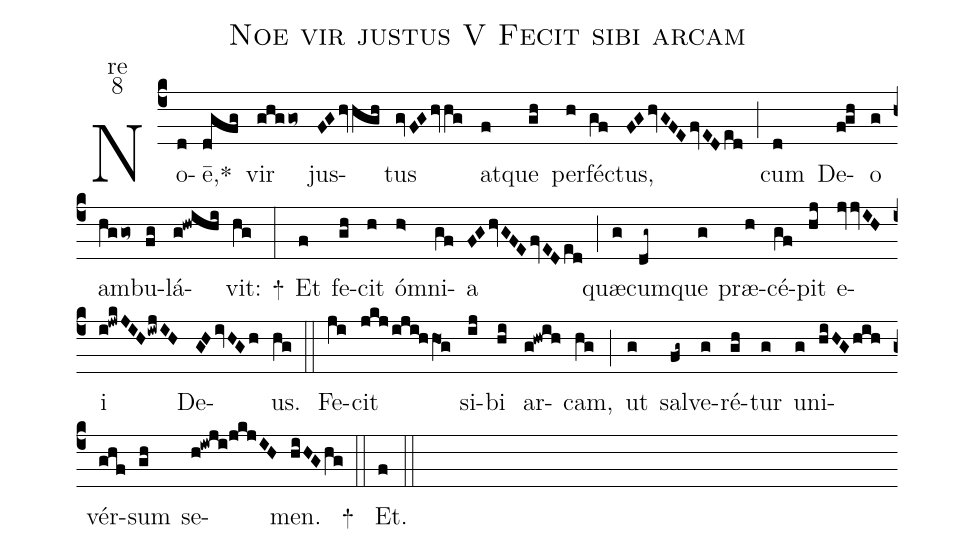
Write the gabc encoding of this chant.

name:Noe vir justus V Fecit sibi arcam;
office-part:re;
mode:8;
%%
(c4) No(d){ē},<sp>*</sp>(dgfg) vir(ghggo~) jus(FGhvhgh)tus(gvFGhvhg) at(f)que(gh) per(h)féc(gf)tus,(FGhvGFEfvEDed)  (;)
cum(d) De(f!gh)o(g) am(hggo~)bu(fg)lá(g!hwihi)vit:(hg) <sp>+</sp>(:)
Et(f) fe(gh)cit(h) óm(h>)ni(gf)a(FGhvGFEfvEDed) (;)
quæ(g)cum(dg~)que(g) præ(h)cé(gf)pit(hj) e(jvjvIH)i(i!jwkJIH/0iwjIH) De(GHivHGh)us.(hg) (::)
Fe(ji)cit(jkjiji@hhO1g) si(ij)bi(hi) ar(g!hwih)cam,(hg) (;)
ut(g) sal(fg~)ve(g)ré(gh)tur(g) u(g)ni(hiHGhih)vér(ghf)sum(gh) se(h!iwji/0jkjIH)men.(hiHGhg) <sp>+</sp>(::)
Et.(f) (::)
